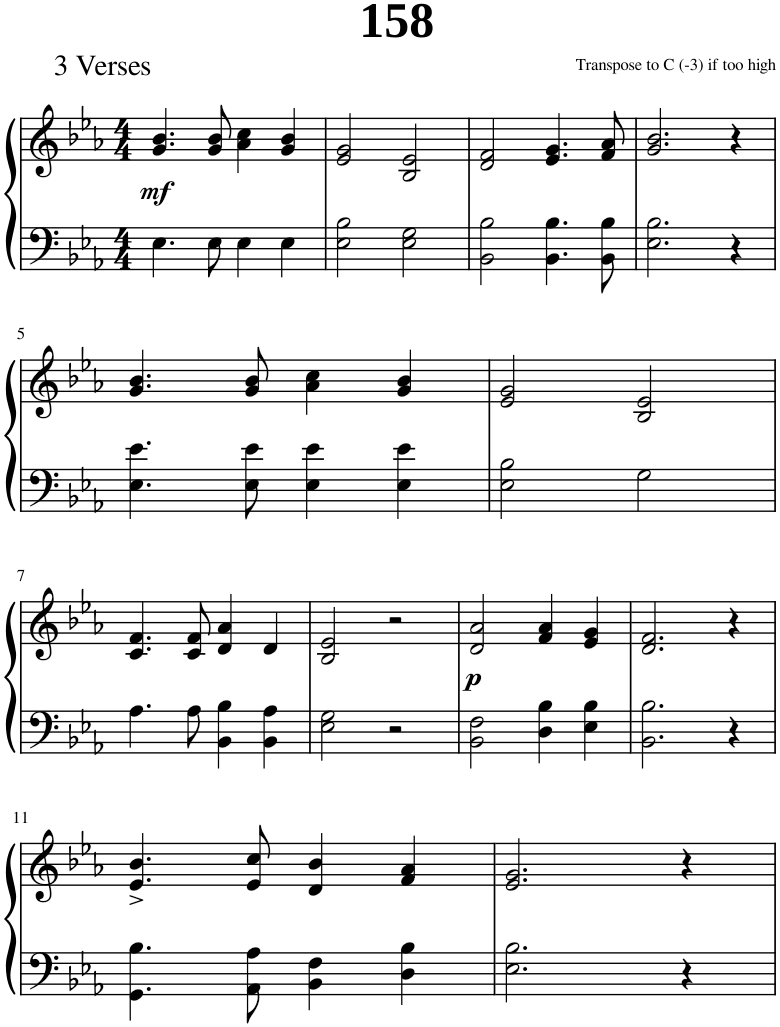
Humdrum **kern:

**kern	**kern	**dynam
*part1	*part1	*part1
*staff2	*staff1	*staff1/2
*I"Piano	*	*
*I'Pno.	*	*
*clefF4	*clefG2	*
*k[b-e-a-]	*k[b-e-a-]	*
*M4/4	*M4/4	*
=1	=1	=1
!	!	!LO:DY:b
4.E-\	4.g/ 4.b-/	mf
8E-\	8g/ 8b-/	.
4E-\	4a-\ 4cc\	.
4E-\	4g/ 4b-/	.
=2	=2	=2
2E-\ 2B-\	2e-/ 2g/	.
2E-\ 2G\	2B-/ 2e-/	.
=3	=3	=3
2BB-\ 2B-\	2d/ 2f/	.
4.BB-\ 4.B-\	4.e-/ 4.g/	.
8BB-\ 8B-\	8f/ 8a-/	.
=4	=4	=4
2.E-\ 2.B-\	2.g/ 2.b-/	.
4r	4r	.
!!LO:LB:g=z
=5	=5	=5
4.E-\ 4.e-\	4.g/ 4.b-/	.
8E-\ 8e-\	8g/ 8b-/	.
4E-\ 4e-\	4a-\ 4cc\	.
4E-\ 4e-\	4g/ 4b-/	.
=6	=6	=6
2E-\ 2B-\	2e-/ 2g/	.
2G\	2B-/ 2e-/	.
!!LO:LB:g=z
=7	=7	=7
4.A-\	4.c/ 4.f/	.
8A-\	8c/ 8f/	.
4BB-\ 4B-\	4d/ 4a-/	.
4BB-\ 4A-\	4d/	.
=8	=8	=8
2E-\ 2G\	2B-/ 2e-/	.
2r	2r	.
=9	=9	=9
!	!	!LO:DY:b
2BB-\ 2F\	2d/ 2a-/	p
4D\ 4B-\	4f/ 4a-/	.
4E-\ 4B-\	4e-/ 4g/	.
=10	=10	=10
2.BB-\ 2.B-\	2.d/ 2.f/	.
4r	4r	.
!!LO:LB:g=z
=11	=11	=11
4.GG\ 4.B-\	4.e-/^ 4.b-/^	.
8AA-\ 8A-\	8e-/ 8cc/	.
4BB-\ 4F\	4d/ 4b-/	.
4D\ 4B-\	4f/ 4a-/	.
=12	=12	=12
2.E-\ 2.B-\	2.e-/ 2.g/	.
4r	4r	.
=	=	=
*-	*-	*-
